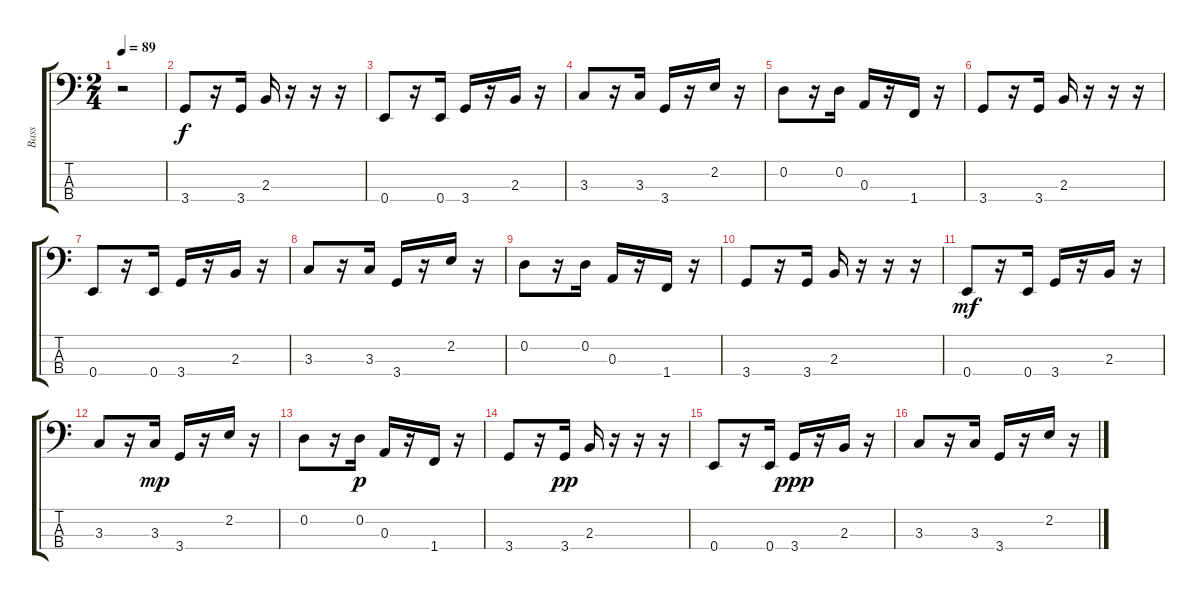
\track ("Bass" "Bass") {instrument electricbasspick}
\staff {score tabs}
\tuning (G2 D2 A1 E1) {hide}
\ts (2 4)
\tempo 89
\clef f4
\ks c
r.2{dy f} |
3.4.8 r.16 3.4.16 2.3.16 r.16 r.16 r.16 |
0.4.8 r.16 0.4.16 3.4.16 r.16 2.3.16 r.16 |
3.3.8 r.16 3.3.16 3.4.16 r.16 2.2.16 r.16 |
0.2.8 r.16 0.2.16 0.3.16 r.16 1.4.16 r.16 |
3.4.8 r.16 3.4.16 2.3.16 r.16 r.16 r.16 |
0.4.8 r.16 0.4.16 3.4.16 r.16 2.3.16 r.16 |
3.3.8 r.16 3.3.16 3.4.16 r.16 2.2.16 r.16 |
0.2.8 r.16 0.2.16 0.3.16 r.16 1.4.16 r.16 |
3.4.8 r.16 3.4.16 2.3.16 r.16 r.16 r.16 |
0.4.8{dy mf} r.16 0.4.16 3.4.16 r.16 2.3.16 r.16 |
3.3.8 r.16 3.3.16{dy mp} 3.4.16 r.16 2.2.16 r.16 |
0.2.8 r.16 0.2.16{dy p} 0.3.16 r.16 1.4.16 r.16 |
3.4.8 r.16 3.4.16{dy pp} 2.3.16 r.16 r.16 r.16 |
0.4.8 r.16 0.4.16 3.4.16{dy ppp} r.16 2.3.16 r.16 |
3.3.8 r.16 3.3.16 3.4.16 r.16 2.2.16 r.16
